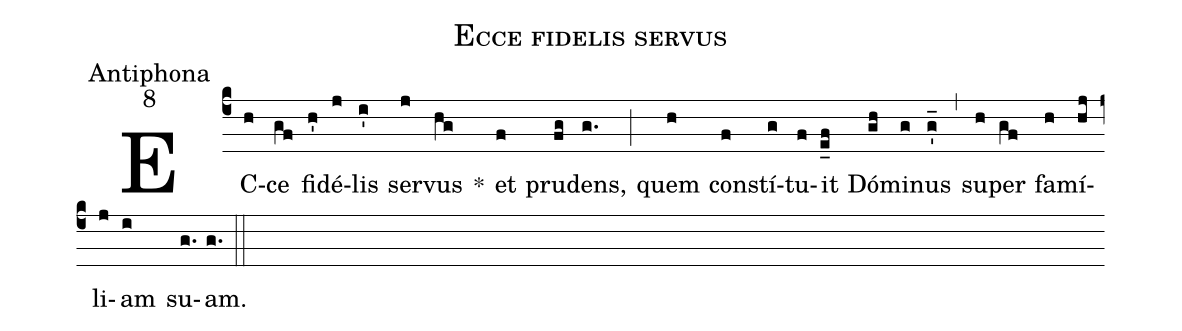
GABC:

name:Ecce fidelis servus;
office-part:Antiphona;
mode:8;
%%
(c4) EC(h)ce(gf) fi(h')dé(j)lis(i') ser(j)vus(hg) *() et(f) pru(fg)dens,(g.) (;) quem(h) con(f)stí(g)tu(f)it(e_f) Dó(gh)mi(g)nus(g'_) (,) su(h)per(gf) fa(h)mí(hj)li(j)am(i) su(g.)am.(g.) (::)
